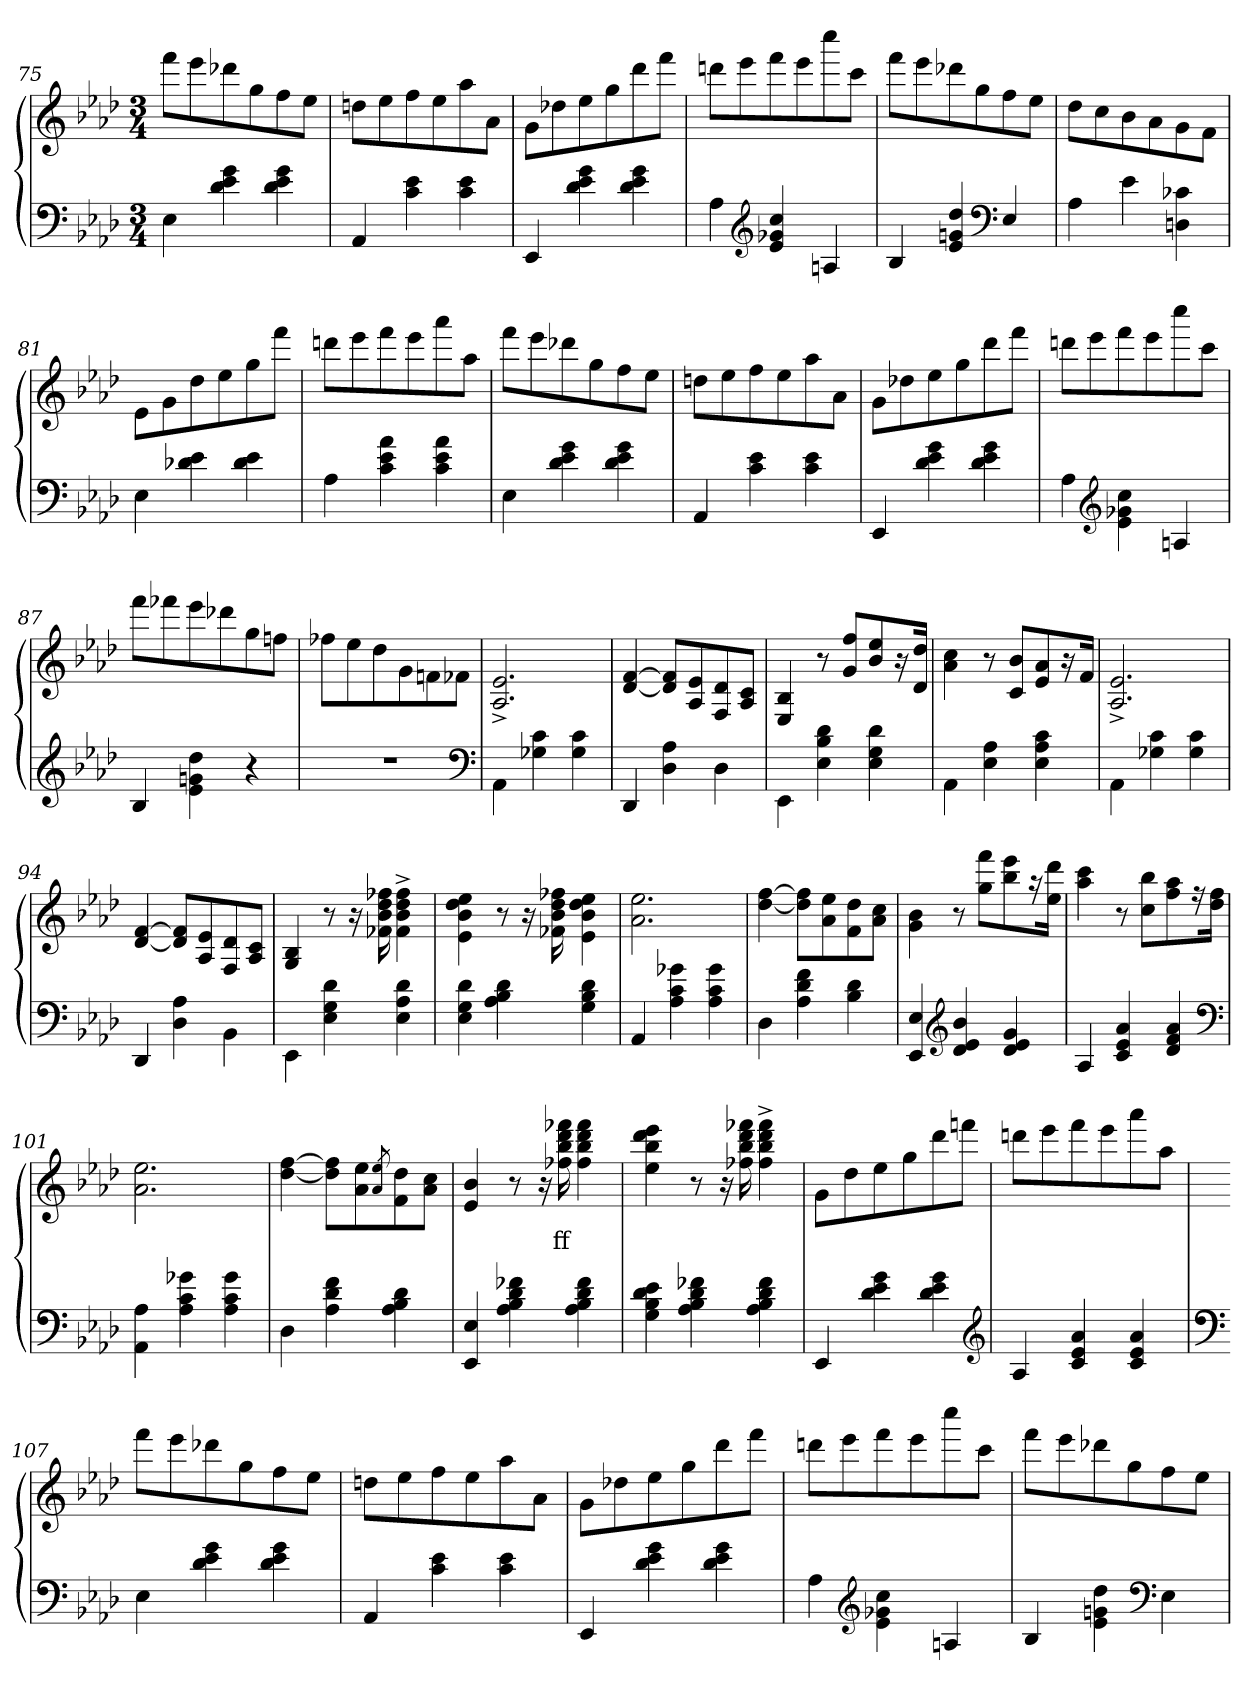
**kern	**kern	**text
*part2	*part1	*part1
*staff2	*staff1	*staff1
*clefF4	*clefG2	*
*k[b-e-a-d-]	*k[b-e-a-d-]	*
*M3/4	*M3/4	*
=75	=75	=75
4E-	8fffL	.
.	8eee-	.
4g 4e- 4d-	8ddd-X	.
.	8gg	.
4g 4e- 4d-	8ff	.
.	8ee-J	.
=76	=76	=76
4AA-	8ddnL	.
.	8ee-	.
4e- 4c	8ff	.
.	8ee-	.
4e- 4c	8aa-	.
.	8a-J	.
=77	=77	=77
4EE-	8gL	.
.	8dd-X	.
4g 4e- 4d-	8ee-	.
.	8gg	.
4g 4e- 4d-	8ddd-	.
.	8fffJ	.
=78	=78	=78
4A-	8dddnL	.
.	8eee-	.
*clefG2	*	*
4cc 4g-X 4e-	8fff	.
.	8eee-	.
4An	8cccc	.
.	8cccJ	.
=79	=79	=79
4B-	8fffL	.
.	8eee-	.
4dd- 4gn 4e-	8ddd-X	.
.	8gg	.
*clefF4	*	*
4E-/	8ff	.
.	8ee-J	.
=80	=80	=80
4A-	8dd-L	.
.	8cc	.
4e-	8b-\	.
.	8a-	.
4c-X 4Dn	8g	.
.	8fJ	.
=81	=81	=81
4E-	8e-L	.
.	8g	.
4e- 4d-X	8dd-	.
.	8ee-	.
4e- 4d-	8gg	.
.	8fffJ	.
=82	=82	=82
4A-	8dddnL	.
.	8eee-	.
4a- 4e- 4c	8fff	.
.	8eee-	.
4a- 4e- 4c	8aaa-	.
.	8aa-J	.
=83	=83	=83
4E-	8fffL	.
.	8eee-	.
4g 4e- 4d-	8ddd-X	.
.	8gg	.
4g 4e- 4d-	8ff	.
.	8ee-J	.
=84	=84	=84
4AA-	8ddnL	.
.	8ee-	.
4e- 4c	8ff	.
.	8ee-	.
4e- 4c	8aa-	.
.	8a-J	.
=85	=85	=85
4EE-	8gL	.
.	8dd-X	.
4g 4e- 4d-	8ee-	.
.	8gg	.
4g 4e- 4d-	8ddd-	.
.	8fffJ	.
=86	=86	=86
4A-	8dddnL	.
.	8eee-	.
*clefG2	*	*
4cc\ 4g-X\ 4e-\	8fff	.
.	8eee-	.
4An	8cccc	.
.	8cccJ	.
=87	=87	=87
4B-	8fffL	.
.	8fff-X	.
4dd-\ 4gn\ 4e-\	8eee-	.
.	8ddd-X	.
4r	8gg	.
.	8ffnJ	.
=88	=88	=88
2.r	8ff-XL	.
.	8ee-	.
.	8dd-	.
.	8g	.
.	8fn	.
.	8f-XJ	.
*clefF4	*	*
=89	=89	=89
4AA-\	2.e-^> 2.A-^>	.
4c 4G-X	.	.
4c 4G-	.	.
=90	=90	=90
4DD-	[4f [4d-	.
4A- 4D-	8f] 8d-]L	.
.	8e- 8A-	.
4D-	8d- 8F	.
.	8c 8A-J	.
=91	=91	=91
4EE-\	4B-/ 4E-/	.
4d- 4B- 4E-	8r	.
.	8ff 8gL	.
4d- 4G 4E-	8ee- 8b-	.
.	16r	.
.	16dd- 16d-Jk	.
=92	=92	=92
4AA-\	4cc 4a-	.
4A- 4E-	8r	.
.	8b- 8cL	.
4c 4A- 4E-	8a- 8e-	.
.	16r	.
.	16fJk	.
=93	=93	=93
4AA-\	2.e-^> 2.A-^>	.
4c 4G-X	.	.
4c 4G-	.	.
=94	=94	=94
4DD-	[4f [4d-	.
4A- 4D-	8f] 8d-]L	.
.	8e- 8A-	.
4BB-\	8d- 8F	.
.	8c 8A-J	.
=95	=95	=95
4EE-\	4B-/ 4G/	.
4d- 4G 4E-	8r	.
.	16r	.
.	16ff-X 16dd- 16b- 16f-X	.
4d- 4A- 4E-	4ff-^> 4dd-^> 4b-^> 4f-^>	.
=96	=96	=96
4d- 4G 4E-	4ee-\ 4dd-\ 4b-\ 4e-\	.
4d- 4B- 4A-	8r	.
.	16r	.
.	16ff-X 16dd- 16b- 16f-X	.
4d- 4B- 4G	4ee-\ 4dd-\ 4b-\ 4e-\	.
=97	=97	=97
4AA-/	2.ee- 2.a-	.
4g-X 4c 4A-	.	.
4g- 4c 4A-	.	.
=98	=98	=98
4D-	[4ff [4dd-	.
4f 4d- 4A-	8ff] 8dd-]L	.
.	8ee- 8a-	.
4d- 4B-	8dd- 8f	.
.	8cc 8a-J	.
=99	=99	=99
4E- 4EE-	4b-\ 4g\	.
*clefG2	*	*
4b- 4e- 4d-	8r	.
.	8fff 8ggL	.
4g 4e- 4d-	8eee- 8bb-	.
.	16r	.
.	16ddd- 16ee-Jk	.
=100	=100	=100
4A-	4ccc 4aa-	.
4a- 4e- 4c	8r	.
.	8bb- 8ccL	.
4a- 4f 4d-	8aa- 8ff	.
.	16r	.
.	16ff 16dd-Jk	.
*clefF4	*	*
=101	=101	=101
4A- 4AA-	2.ee- 2.a-	.
4g-X 4c 4A-	.	.
4g- 4c 4A-	.	.
=102	=102	=102
4D-	[4ff [4dd-	.
4f 4d- 4A-	8ff] 8dd-]L	.
.	8ee- 8a-	.
.	8qa- 8qee-/	.
4d- 4B- 4A-	8dd- 8f	.
.	8cc 8a-J	.
=103	=103	=103
4E- 4EE-	4b- 4e-	.
4f-X 4d- 4B- 4A-	8r	.
.	16r	.
.	16fff-X 16ddd- 16bb- 16ff-X	ff
4f- 4d- 4B- 4A-	4fff- 4ddd- 4bb- 4ff-	.
=104	=104	=104
4e- 4d- 4B- 4G	4eee- 4ddd- 4bb- 4ee-	.
4f-X 4d- 4B- 4A-	8r	.
.	16r	.
.	16fff-X 16ddd- 16bb- 16ff-X	.
4f- 4d- 4B- 4A-	4fff-^> 4ddd-^> 4bb-^> 4ff-^>	.
=105	=105	=105
4EE-	8gL	.
.	8dd-	.
4g 4e- 4d-	8ee-	.
.	8gg	.
4g 4e- 4d-	8ddd-	.
.	8fffnJ	.
*clefG2	*	*
=106	=106	=106
4A-	8dddnL	.
.	8eee-	.
4a- 4e- 4c	8fff	.
.	8eee-	.
4a- 4e- 4c	8aaa-	.
.	8aa-J	.
=107	=107	=107
*clefF4	*	*
4E-	8fffL	.
.	8eee-	.
4g 4e- 4d-	8ddd-X	.
.	8gg	.
4g 4e- 4d-	8ff	.
.	8ee-J	.
=108	=108	=108
4AA-	8ddnL	.
.	8ee-	.
4e- 4c	8ff	.
.	8ee-	.
4e- 4c	8aa-	.
.	8a-J	.
=109	=109	=109
4EE-	8gL	.
.	8dd-X	.
4g 4e- 4d-	8ee-	.
.	8gg	.
4g 4e- 4d-	8ddd-	.
.	8fffJ	.
=110	=110	=110
4A-	8dddnL	.
.	8eee-	.
*clefG2	*	*
4cc\ 4g-X\ 4e-\	8fff	.
.	8eee-	.
4An	8cccc	.
.	8cccJ	.
=111	=111	=111
4B-	8fffL	.
.	8eee-	.
4dd-\ 4gn\ 4e-\	8ddd-X	.
.	8gg	.
*clefF4	*	*
4E-	8ff	.
.	8ee-J	.
=	=	=
*-	*-	*-
